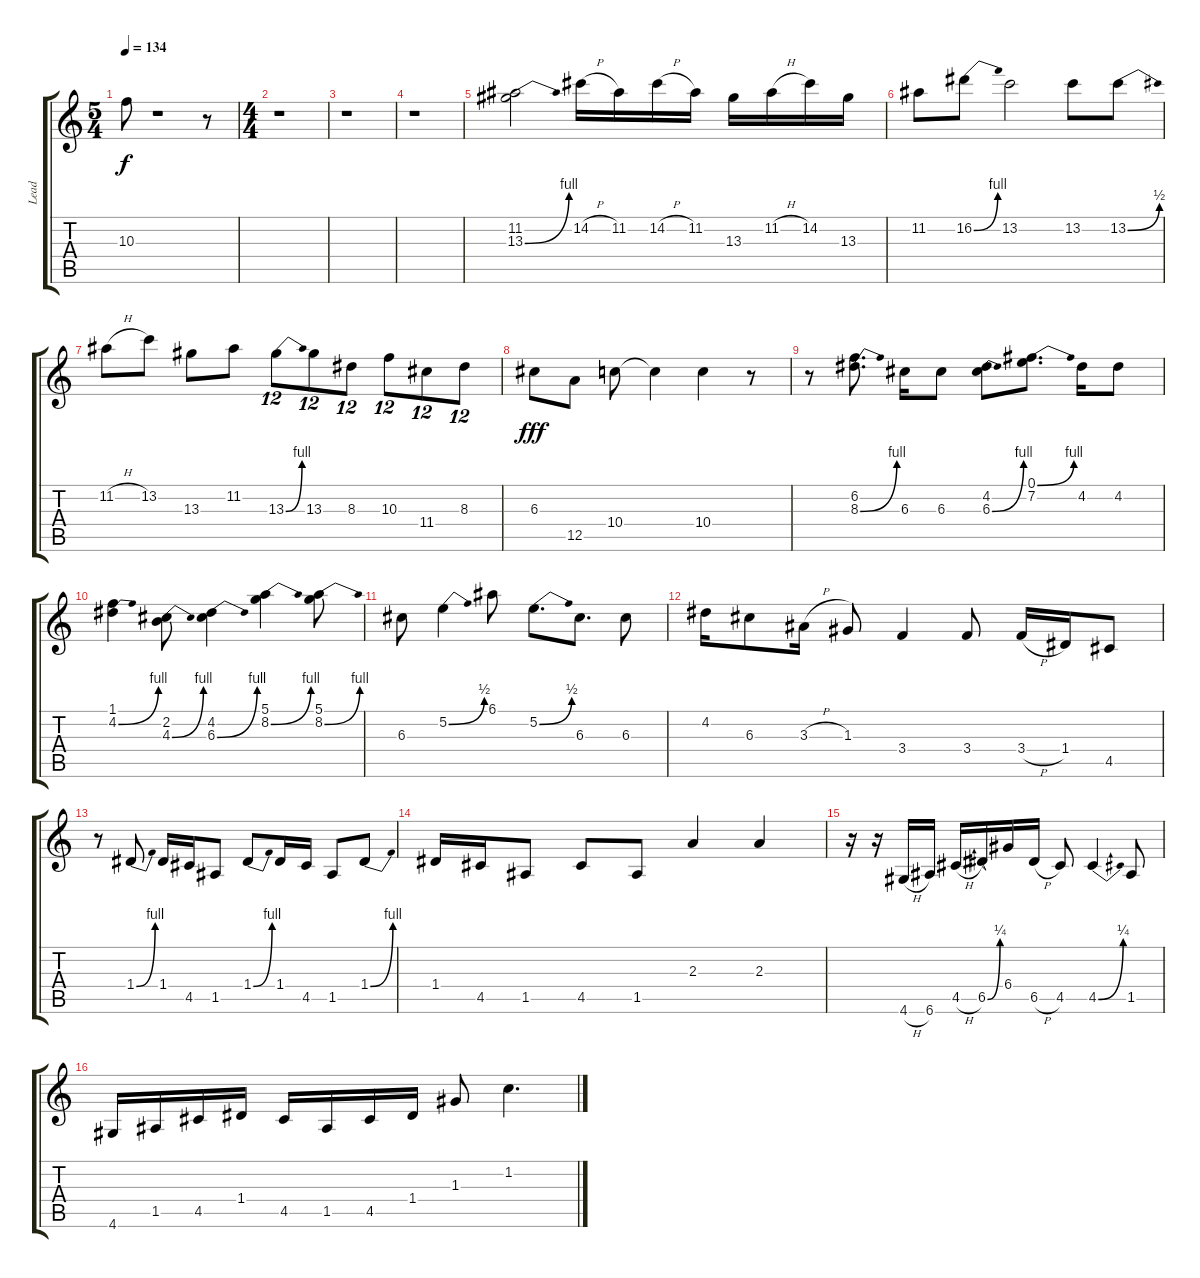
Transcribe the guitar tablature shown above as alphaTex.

\track ("Lead" "Lead") {instrument overdrivenguitar}
\staff {score tabs}
\tuning (E4 B3 G3 D3 A2 E2) {hide}
\ts (5 4)
\tempo 134
\clef g2
\ks c
10.3{t}.8{dy f} r.1 r.8 |
\ts (4 4)
r.1 |
r.1 |
r.1 |
(11.2 13.3{be (bend 0 0 60 4)}).2 14.2{h}.16 11.2.16 14.2{h}.16 11.2.16 13.3.16 11.2{h}.16 14.2.16 13.3.16 |
11.2.8 16.2{be (bend 0 0 60 4)}.8 13.2.2 13.2.8 13.2{be (bend 0 0 60 2)}.8 |
11.2{h}.8 13.2.8 13.3.8 11.2.8 13.3{be (bend 0 0 60 4)}.8{tu (12 8)} 13.3.8{tu (12 8)} 8.3.8{tu (12 8)} 10.3.8{tu (12 8)} 11.4.8{tu (12 8)} 8.3.8{tu (12 8)} |
6.3.8{dy fff} 12.5.8 10.4.8 10.4{t}.4 10.4.4 r.8 |
r.8 (6.2 8.3{be (bend 0 0 60 4)}).8{d} 6.3.16 6.3.8 (4.2 6.3{be (bend 0 0 60 4)}).8 (0.1{be (bend 0 0 60 4)} 7.2).8{d} 4.2.16 4.2.8 |
(1.1 4.2{be (bend 0 0 60 4)}).4 (2.2 4.3{be (bend 0 0 60 4)}).8 (4.2 6.3{be (bend 0 0 60 4)}).4 (5.1 8.2{be (bend 0 0 60 4)}).4 (5.1 8.2{be (bend 0 0 60 4)}).8 |
6.3.8 5.2{be (bend 0 0 60 2)}.4 6.1.8 5.2{be (bend 0 0 60 2)}.8{d} 6.3.8{d} 6.3.8 |
4.2.16 6.3.8 3.3{h}.16 1.3.8 3.4.4 3.4.8 3.4{h}.16 1.4.16 4.5.8 |
r.8 1.4{be (bend 0 0 60 4)}.8 1.4.16 4.5.16 1.5.8 1.4{be (bend 0 0 60 4)}.8 1.4.16 4.5.16 1.5.8 1.4{be (bend 0 0 60 4)}.8 |
1.4.16 4.5.16 1.5.8 4.5.8 1.5.8 2.3.4 2.3.4 |
r.16 r.16 4.6{h}.16 6.6.16 4.5{h}.16 6.5{be (bend 0 0 60 1)}.16 6.4.16 6.5{h}.16 4.5.8 4.5{be (bend 0 0 60 1)}.4 1.5.8 |
4.6.16 1.5.16 4.5.16 1.4.16 4.5.16 1.5.16 4.5.16 1.4.16 1.3.8 1.2.4{d}
